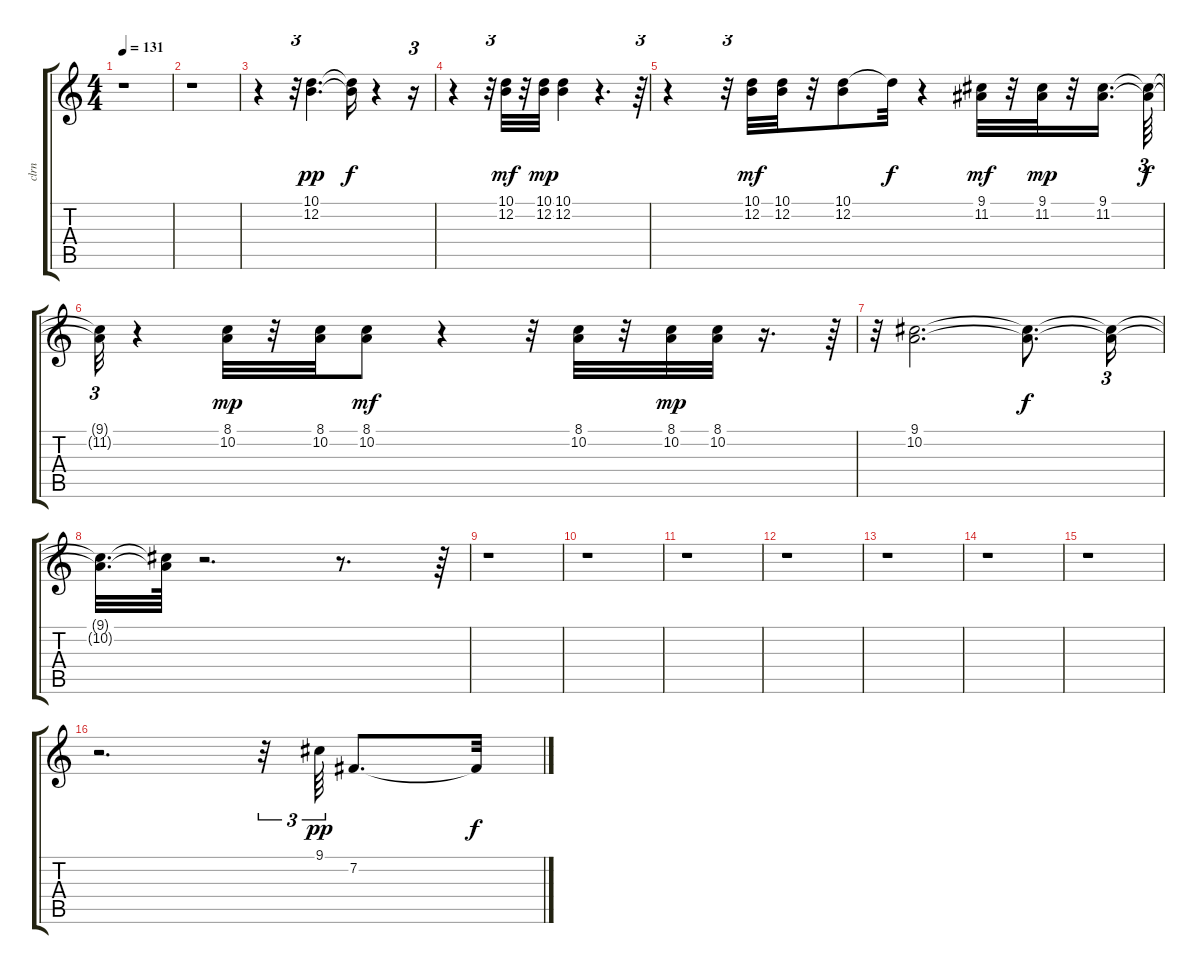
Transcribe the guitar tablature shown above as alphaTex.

\track ("clrn" "clrn") {instrument clarinet}
\staff {score tabs}
\tuning (E4 B3 G3 D3 A2 E2) {hide}
\ts (4 4)
\tempo 131
\clef g2
\ks c
r.1{dy f} |
r.1 |
r.4 r.32{tu (3 2)} (10.1 12.2).4{d dy pp} (10.1{t} 12.2{t}).16{dy f} r.4 r.16{tu (3 2)} |
r.4 r.32{tu (3 2)} (10.1 12.2).32{dy mf} r.32 (10.1 12.2).32{dy mp} (10.1 12.2).4 r.4{d} r.64{tu (3 2)} |
r.4 r.32{tu (3 2)} (10.1 12.2).32{dy mf} (10.1 12.2).32 r.32 (10.1 12.2).8 10.1{t}.32{dy f} r.4 (9.1 11.2).32{dy mf} r.32 (9.1 11.2).32{dy mp} r.32 (9.1 11.2).16{d} (9.1{t} 11.2{t}).64{tu (3 2) dy f} |
(9.1{t} 11.2{t}).32{tu (3 2)} r.4 (8.1 10.2).32{dy mp} r.32 (8.1 10.2).32 (8.1 10.2).8{dy mf} r.4 r.32 (8.1 10.2).32 r.32 (8.1 10.2).32{dy mp} (8.1 10.2).32 r.16{d} r.64{tu (3 2)} |
r.32{tu (3 2)} (9.1 10.2).2{d} (9.1{t} 10.2{t}).8{d dy f} (9.1{t} 10.2{t}).16{tu (3 2)} |
(9.1{t} 10.2{t}).32{d} (9.1{t} 10.2{t}).64 r.2{d} r.8{d} r.64{tu (3 2)} |
r.1 |
r.1 |
r.1 |
r.1 |
r.1 |
r.1 |
r.1 |
r.2{d} r.32{tu (3 2)} 9.1.64{tu (3 2) dy pp} 7.2.8{d} 7.2{t}.32{dy f}
